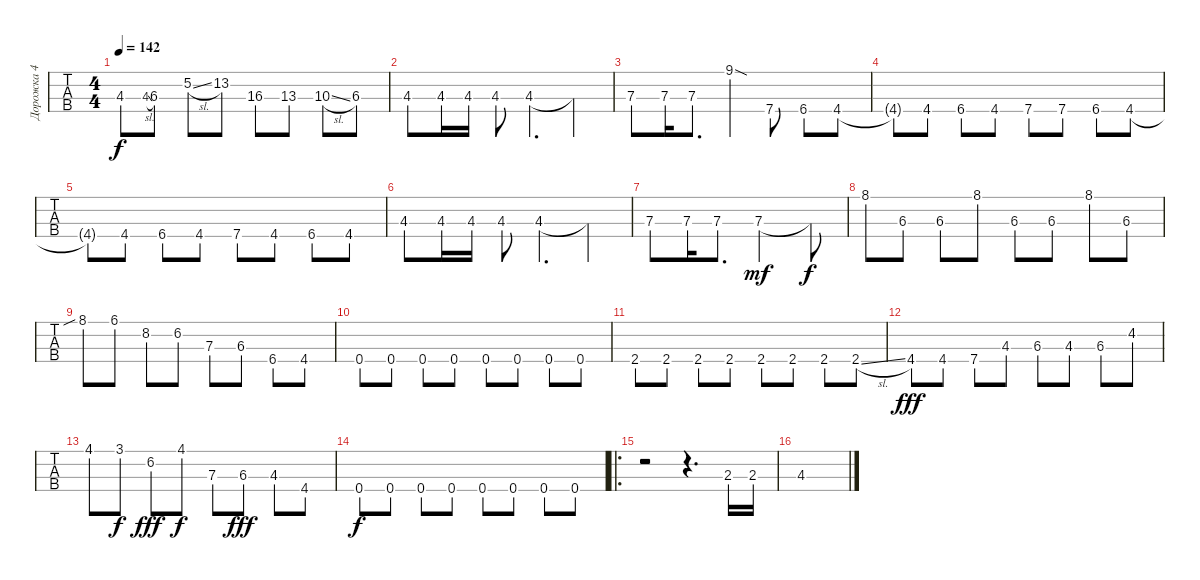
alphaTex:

\track ("Дорожка 4" "Дорожка 4") {instrument electricbassfinger}
\staff {tabs}
\tuning (G2 D2 A1 E1) {hide}
\ts (4 4)
\tempo 142
\clef f4
\ks c
4.3.8{dy f} 4.3{sl}.8{gr} 6.3.8 5.2{sl}.8 13.2.8 16.3.8 13.3.8 10.3{sl}.8 6.3.8 |
4.3.8 4.3.16 4.3.16 4.3.8 4.3.4{d} 4.3{t}.4 |
7.3.8 7.3.16 7.3.8{d} 9.1{sod}.4 7.4.8 6.4.8 4.4.8 |
4.4{t}.8 4.4.8 6.4.8 4.4.8 7.4.8 7.4.8 6.4.8 4.4.8 |
4.4{t}.8 4.4.8 6.4.8 4.4.8 7.4.8 4.4.8 6.4.8 4.4.8 |
4.3.8 4.3.16 4.3.16 4.3.8 4.3.4{d} 4.3{t}.4 |
7.3.8 7.3.16 7.3.8{d} 7.3.2{dy mf} 7.3{t}.8{dy f} |
8.1.8 6.3.8 6.3.8 8.1.8 6.3.8 6.3.8 8.1.8 6.3.8 |
8.1{sib}.8 6.1.8 8.2.8 6.2.8 7.3.8 6.3.8 6.4.8 4.4.8 |
0.4.8 0.4.8 0.4.8 0.4.8 0.4.8 0.4.8 0.4.8 0.4.8 |
2.4.8 2.4.8 2.4.8 2.4.8 2.4.8 2.4.8 2.4.8 2.4{sl}.8 |
4.4.8{dy fff} 4.4.8 7.4.8 4.3.8 6.3.8 4.3.8 6.3.8 4.2.8 |
4.1.8 3.1.8{dy f} 6.2.8{dy fff} 4.1.8{dy f} 7.3.8 6.3.8{dy fff} 4.3.8 4.4.8 |
0.4.8{dy f} 0.4.8 0.4.8 0.4.8 0.4.8 0.4.8 0.4.8 0.4{st}.8 |
\ro
r.2 r.4{d} 2.3.16 2.3.16 |
4.3.1
